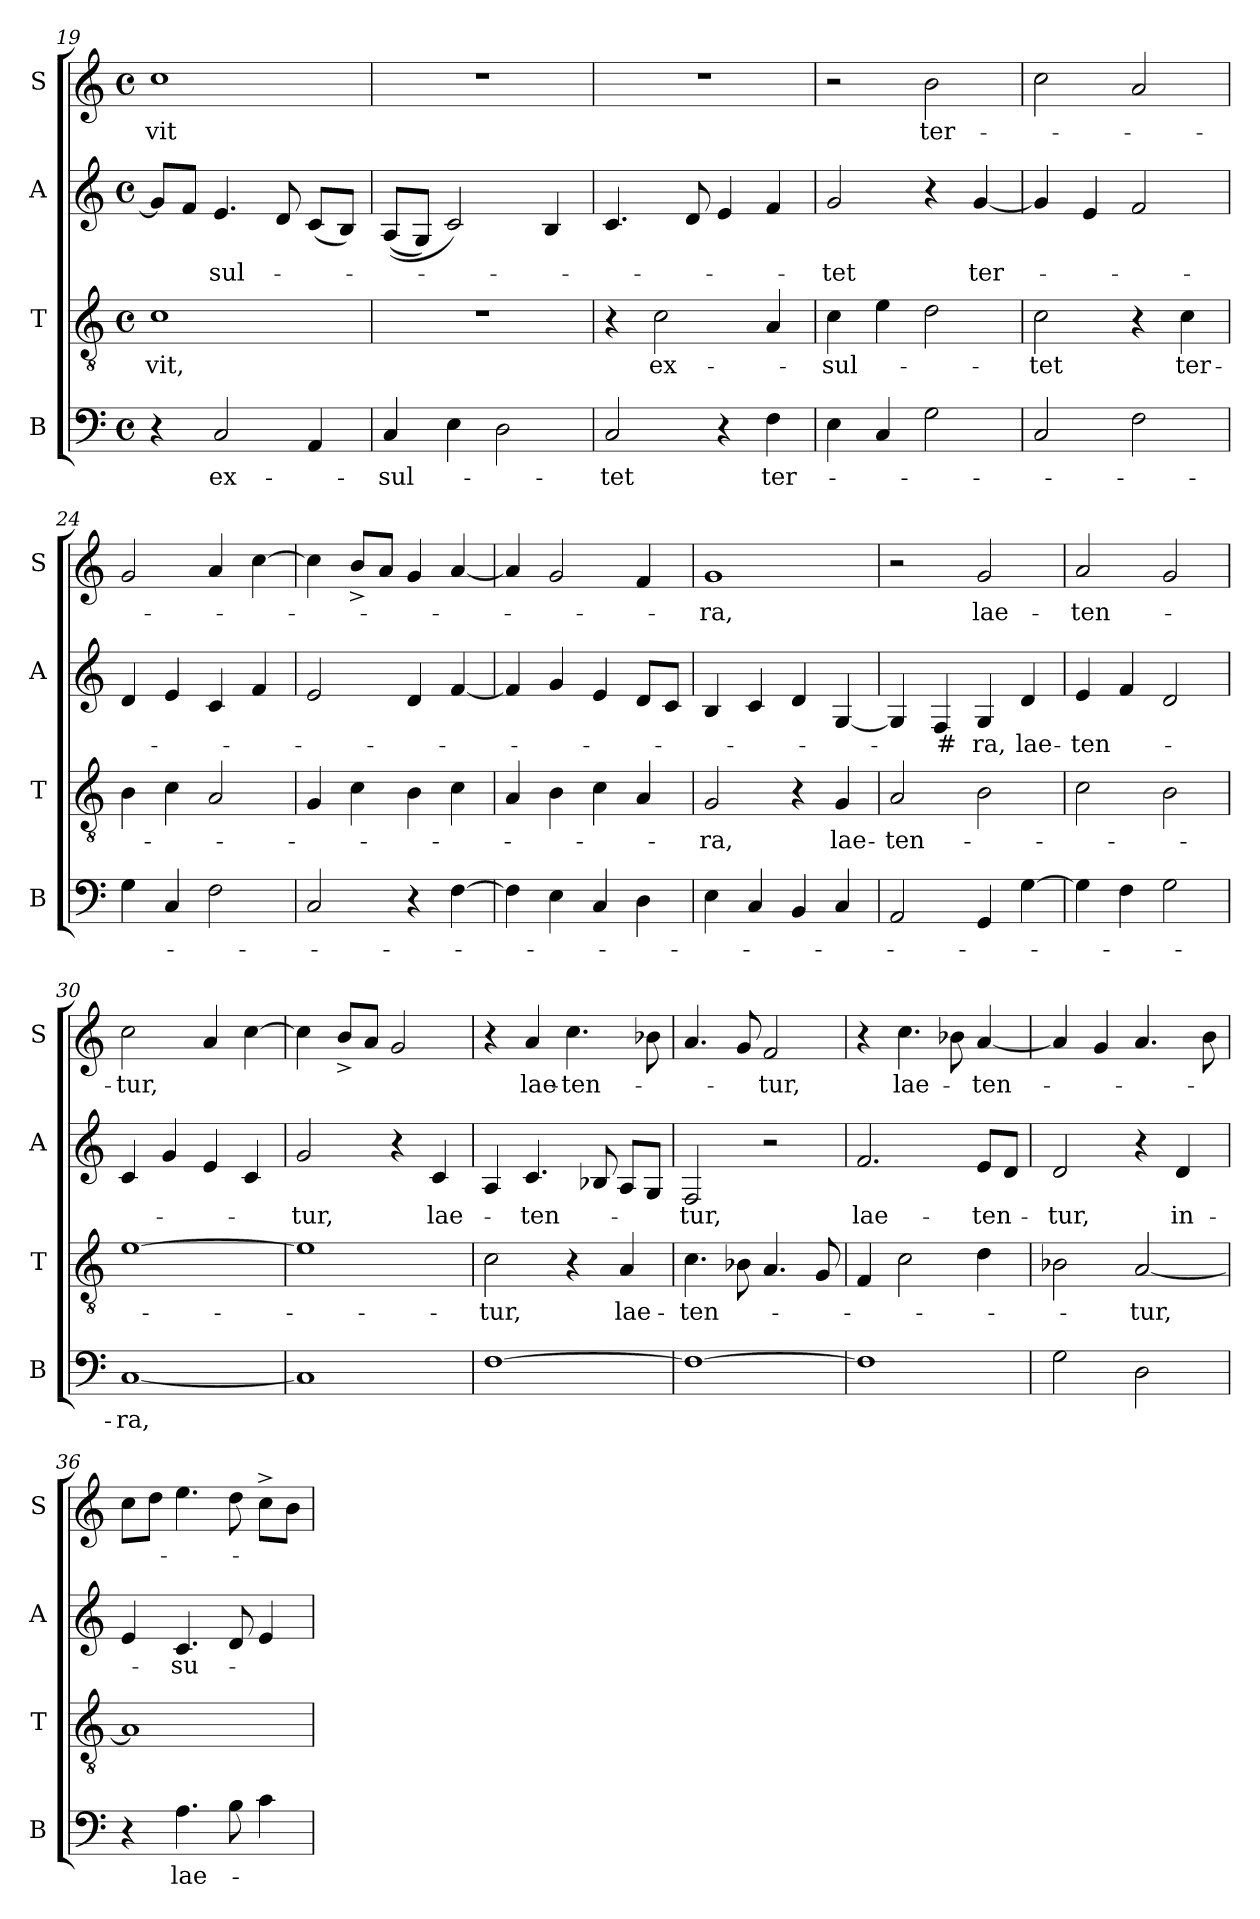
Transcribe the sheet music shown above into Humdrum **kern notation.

**kern	**text	**kern	**text	**kern	**text	**kern	**text
*part4	*part4	*part3	*part3	*part2	*part2	*part1	*part1
*staff4	*staff4	*staff3	*staff3	*staff2	*staff2	*staff1	*staff1
*I"B	*	*I"T	*	*I"A	*	*I"S	*
*I'B	*	*I'T	*	*I'A	*	*I'S	*
*clefF4	*	*clefGv2	*	*clefG2	*	*clefG2	*
*k[]	*	*k[]	*	*k[]	*	*k[]	*
*C:	*	*C:	*	*C:	*	*C:	*
*M4/4	*	*M4/4	*	*M4/4	*	*M4/4	*
*met(c)	*	*met(c)	*	*met(c)	*	*met(c)	*
=19	=19	=19	=19	=19	=19	=19	=19
!	!	!	!LO:LY:b	!	!	!	!LO:LY:b
4r	.	1c	-vit,	8g/L]	.	1cc	-vit
.	.	.	.	8f/J	.	.	.
!	!LO:LY:b	!	!	!	!LO:LY:b	!	!
2C/	ex-	.	.	4.e/	-sul-	.	.
.	.	.	.	8d/	.	.	.
4AA/	.	.	.	(>8c/L	.	.	.
.	.	.	.	8B/J)	.	.	.
=20	=20	=20	=20	=20	=20	=20	=20
!	!LO:LY:b	!	!	!	!	!	!
4C/	-sul-	1r	.	(>(>8A/L	.	1r	.
.	.	.	.	8G/J)	.	.	.
4E\	.	.	.	2c/)	.	.	.
2D\	.	.	.	.	.	.	.
.	.	.	.	4B/	.	.	.
=21	=21	=21	=21	=21	=21	=21	=21
!	!LO:LY:b	!	!	!	!	!	!
2C/	-tet	4r	.	4.c/	.	1r	.
!	!	!	!LO:LY:b	!	!	!	!
.	.	2c\	ex-	.	.	.	.
.	.	.	.	8d/	.	.	.
4r	.	.	.	4e/	.	.	.
!	!LO:LY:b	!	!	!	!	!	!
4F\	ter-	4A/	.	4f/	.	.	.
=22	=22	=22	=22	=22	=22	=22	=22
!	!	!	!LO:LY:b	!	!LO:LY:b	!	!
4E\	.	4c\	-sul-	2g/	-tet	2r	.
4C/	.	4e\	.	.	.	.	.
!	!	!	!	!	!	!	!LO:LY:b
2G\	.	2d\	.	4r	.	2b\	ter-
!	!	!	!	!	!LO:LY:b	!	!
.	.	.	.	[<4g/	ter-	.	.
=23	=23	=23	=23	=23	=23	=23	=23
!	!	!	!LO:LY:b	!	!	!	!
2C/	.	2c\	-tet	4g/]	.	2cc\	.
.	.	.	.	4e/	.	.	.
2F\	.	4r	.	2f/	.	2a/	.
!	!	!	!LO:LY:b	!	!	!	!
.	.	4c\	ter-	.	.	.	.
=24	=24	=24	=24	=24	=24	=24	=24
4G\	.	4B\	.	4d/	.	2g/	.
4C/	.	4c\	.	4e/	.	.	.
2F\	.	2A/	.	4c/	.	4a/	.
.	.	.	.	4f/	.	[<4cc\	.
!!LO:LB:g=z
=25	=25	=25	=25	=25	=25	=25	=25
2C/	.	4G/	.	2e/	.	4cc\]	.
.	.	4c\	.	.	.	8b^</L	.
.	.	.	.	.	.	8a/J	.
4r	.	4B\	.	4d/	.	4g/	.
[>4F\	.	4c\	.	[<4f/	.	[<4a/	.
=26	=26	=26	=26	=26	=26	=26	=26
4F\]	.	4A/	.	4f/]	.	4a/]	.
4E\	.	4B\	.	4g/	.	2g/	.
4C/	.	4c\	.	4e/	.	.	.
4D\	.	4A/	.	8d/L	.	4f/	.
.	.	.	.	8c/J	.	.	.
=27	=27	=27	=27	=27	=27	=27	=27
!	!	!	!LO:LY:b	!	!	!	!LO:LY:b
4E\	.	2G/	-ra,	4B/	.	1g	-ra,
4C/	.	.	.	4c/	.	.	.
4BB/	.	4r	.	4d/	.	.	.
!	!	!	!LO:LY:b	!	!	!	!
4C/	.	4G/	lae-	[<4G/	.	.	.
=28	=28	=28	=28	=28	=28	=28	=28
!	!	!	!LO:LY:b	!	!	!	!
2AA/	.	2A/	-ten-	4G/]	.	2r	.
!	!	!	!	!	!LO:LY:b	!	!
.	.	.	.	4F/	-#	.	.
!	!	!	!	!	!LO:LY:b	!	!LO:LY:b
4GG/	.	2B\	.	4G/	ra,	2g/	lae-
!	!	!	!	!	!LO:LY:b	!	!
[>4G\	.	.	.	4d/	lae-	.	.
=29	=29	=29	=29	=29	=29	=29	=29
!	!	!	!	!	!LO:LY:b	!	!LO:LY:b
4G\]	.	2c\	.	4e/	-ten-	2a/	-ten-
4F\	.	.	.	4f/	.	.	.
2G\	.	2B\	.	2d/	.	2g/	.
=30	=30	=30	=30	=30	=30	=30	=30
!	!LO:LY:b	!	!	!	!	!	!LO:LY:b
[<1C	-ra,	[>1e	.	4c/	.	2cc\	-tur,
.	.	.	.	4g/	.	.	.
.	.	.	.	4e/	.	4a/	.
.	.	.	.	4c/	.	[>4cc\	.
=31	=31	=31	=31	=31	=31	=31	=31
!	!	!	!	!	!LO:LY:b	!	!
1C]	.	1e]	.	2g/	-tur,	4cc\]	.
.	.	.	.	.	.	8b^</L	.
.	.	.	.	.	.	8a/J	.
.	.	.	.	4r	.	2g/	.
!	!	!	!	!	!LO:LY:b	!	!
.	.	.	.	4c/	lae-	.	.
!!LO:LB:g=z
=32	=32	=32	=32	=32	=32	=32	=32
!	!	!	!LO:LY:b	!	!	!	!
[>1F	.	2c\	-tur,	4A/	.	4r	.
!	!	!	!	!	!LO:LY:b	!	!LO:LY:b
.	.	.	.	4.c/	-ten-	4a/	lae-
!	!	!	!	!	!	!	!LO:LY:b
.	.	4r	.	.	.	4.cc\	-ten-
.	.	.	.	8B-/	.	.	.
!	!	!	!LO:LY:b	!	!	!	!
.	.	4A/	lae-	8A/L	.	.	.
.	.	.	.	8G/J	.	8b-\	.
=33	=33	=33	=33	=33	=33	=33	=33
!	!	!	!LO:LY:b	!	!LO:LY:b	!	!
1F_	.	4.c\	-ten-	2F/	-tur,	4.a/	.
.	.	8B-\	.	.	.	8g/	.
!	!	!	!	!	!	!	!LO:LY:b
.	.	4.A/	.	2r	.	2f/	-tur,
.	.	8G/	.	.	.	.	.
=34	=34	=34	=34	=34	=34	=34	=34
!	!	!	!	!	!LO:LY:b	!	!
1F]	.	4F/	.	2.f/	lae-	4r	.
!	!	!	!	!	!	!	!LO:LY:b
.	.	2c\	.	.	.	4.cc\	lae-
.	.	.	.	.	.	8b-\	.
!	!	!	!	!	!LO:LY:b	!	!LO:LY:b
.	.	4d\	.	8e/L	-ten-	[<4a/	-ten-
.	.	.	.	8d/J	.	.	.
=35	=35	=35	=35	=35	=35	=35	=35
!	!	!	!	!	!LO:LY:b	!	!
2G\	.	2B-\	.	2d/	-tur,	4a/]	.
.	.	.	.	.	.	4g/	.
!	!	!	!LO:LY:b	!	!	!	!
2D\	.	[<2A/	-tur,	4r	.	4.a/	.
!	!	!	!	!	!LO:LY:b	!	!
.	.	.	.	4d/	in-	.	.
.	.	.	.	.	.	8b\	.
=36	=36	=36	=36	=36	=36	=36	=36
4r	.	1A]	.	4e/	.	8cc\L	.
.	.	.	.	.	.	8dd\J	.
!	!LO:LY:b	!	!	!	!LO:LY:b	!	!
4.A\	lae-	.	.	4.c/	-su-	4.ee\	.
8B\	.	.	.	8d/	.	8dd\	.
4c\	.	.	.	4e/	.	8cc^>\L	.
.	.	.	.	.	.	8b\J	.
=	=	=	=	=	=	=	=
*-	*-	*-	*-	*-	*-	*-	*-
